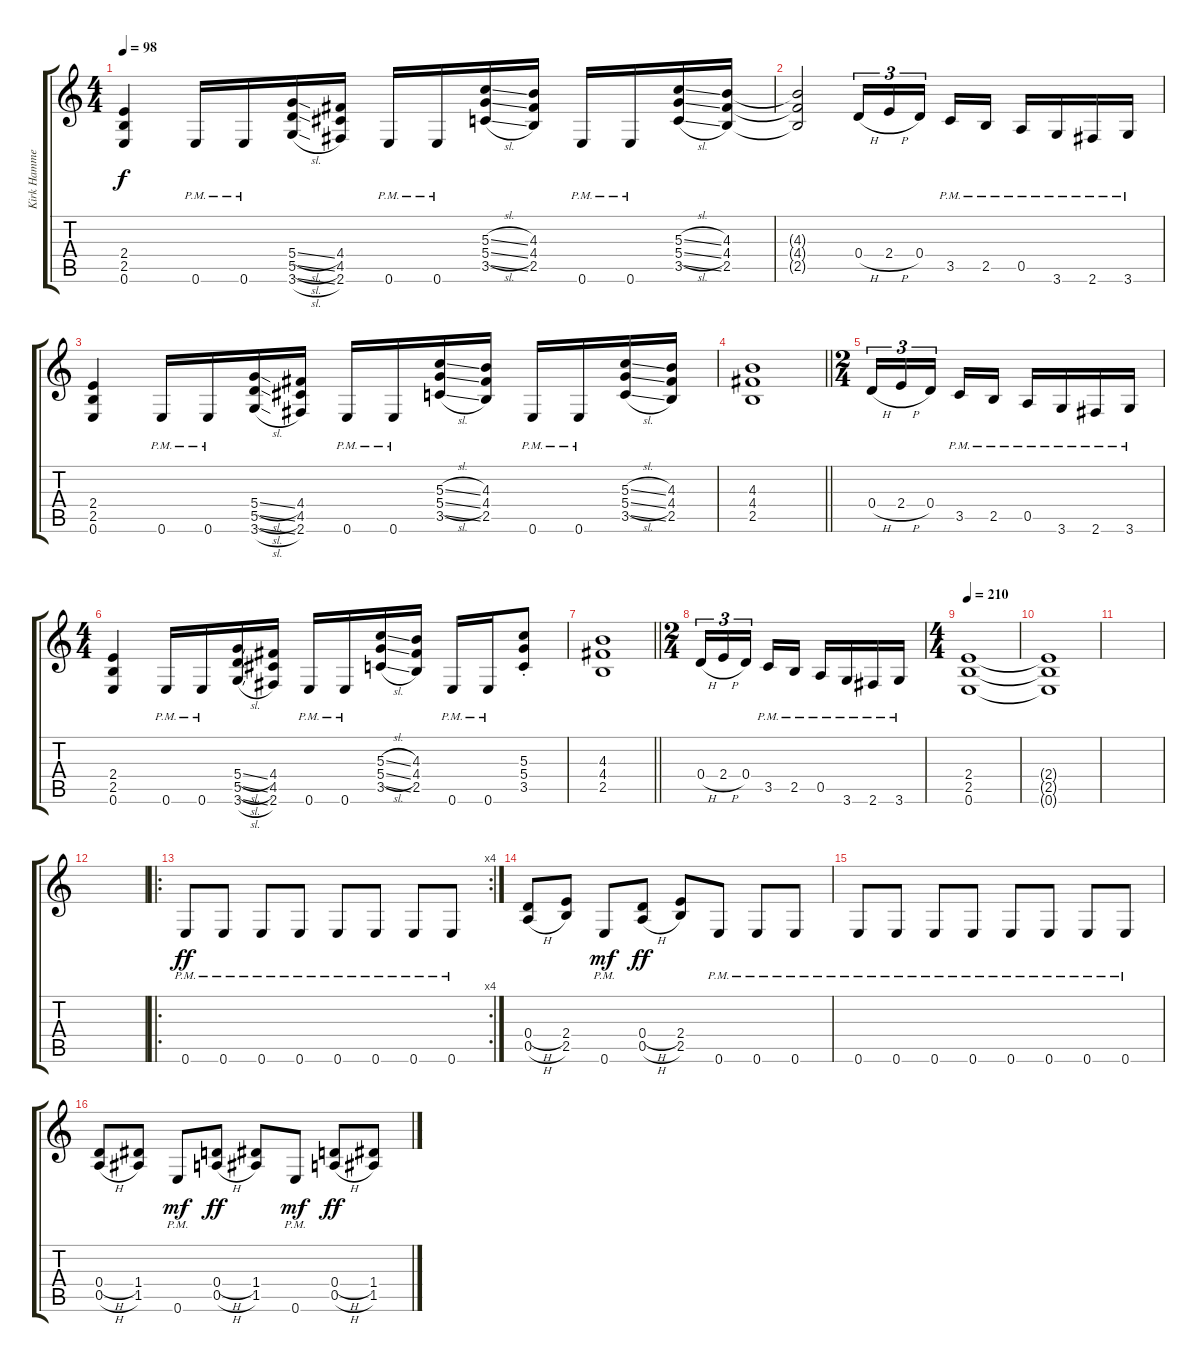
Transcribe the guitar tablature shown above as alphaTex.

\track ("Kirk Hammet" "Kirk Hamme") {instrument electricguitarclean}
\staff {score tabs}
\tuning (E4 B3 G3 D3 A2 E2) {hide}
\ts (4 4)
\tempo 98
\clef g2
\ks c
(2.4 2.5 0.6).4{dy f} 0.6{pm}.16 0.6{pm}.16 (5.4{sl} 5.5{sl} 3.6{sl}).16 (4.4 4.5 2.6).16 0.6{pm}.16 0.6{pm}.16 (5.3{sl} 5.4{sl} 3.5{sl}).16 (4.3 4.4 2.5).16 0.6{pm}.16 0.6{pm}.16 (5.3{sl} 5.4{sl} 3.5{sl}).16 (4.3 4.4 2.5).16 |
(4.3{t} 4.4{t} 2.5{t}).2 0.4{h}.16{tu (3 2)} 2.4{h}.16{tu (3 2)} 0.4.16{tu (3 2) beam splitsecondary} 3.5{pm}.16 2.5{pm}.16 0.5{pm}.16 3.6{pm}.16 2.6{pm}.16 3.6{pm}.16 |
(2.4 2.5 0.6).4 0.6{pm}.16 0.6{pm}.16 (5.4{sl} 5.5{sl} 3.6{sl}).16 (4.4 4.5 2.6).16 0.6{pm}.16 0.6{pm}.16 (5.3{sl} 5.4{sl} 3.5{sl}).16 (4.3 4.4 2.5).16 0.6{pm}.16 0.6{pm}.16 (5.3{sl} 5.4{sl} 3.5{sl}).16 (4.3 4.4 2.5).16 |
\barLineRight lightlight
(4.3 4.4 2.5).1 |
\ts (2 4)
0.4{h}.16{tu (3 2)} 2.4{h}.16{tu (3 2)} 0.4.16{tu (3 2) beam splitsecondary} 3.5{pm}.16 2.5{pm}.16 0.5{pm}.16 3.6{pm}.16 2.6{pm}.16 3.6{pm}.16 |
\ts (4 4)
(2.4 2.5 0.6).4 0.6{pm}.16 0.6{pm}.16 (5.4{sl} 5.5{sl} 3.6{sl}).16 (4.4 4.5 2.6).16 0.6{pm}.16 0.6{pm}.16 (5.3{sl} 5.4{sl} 3.5{sl}).16 (4.3 4.4 2.5).16 0.6{pm}.16 0.6{pm}.16 (5.3{st} 5.4{st} 3.5{st}).8 |
\barLineRight lightlight
(4.3 4.4 2.5).1 |
\ts (2 4)
0.4{h}.16{tu (3 2)} 2.4{h}.16{tu (3 2)} 0.4.16{tu (3 2) beam splitsecondary} 3.5{pm}.16 2.5{pm}.16 0.5{pm}.16 3.6{pm}.16 2.6{pm}.16 3.6{pm}.16 |
\ts (4 4)
\tempo 210
(2.4 2.5 0.6).1 |
(2.4{t} 2.5{t} 0.6{t}).1 |
|
|
\ro
\rc 4
0.6{pm}.8{dy ff} 0.6{pm}.8 0.6{pm}.8 0.6{pm}.8 0.6{pm}.8 0.6{pm}.8 0.6{pm}.8 0.6{pm}.8 |
(0.4{h} 0.5{h}).8 (2.4 2.5).8 0.6{pm}.8{dy mf} (0.4{h} 0.5{h}).8{dy ff} (2.4 2.5).8 0.6{pm}.8 0.6{pm}.8 0.6{pm}.8 |
0.6{pm}.8 0.6{pm}.8 0.6{pm}.8 0.6{pm}.8 0.6{pm}.8 0.6{pm}.8 0.6{pm}.8 0.6{pm}.8 |
(0.4{h} 0.5{h}).8 (1.4 1.5).8 0.6{pm}.8{dy mf} (0.4{h} 0.5{h}).8{dy ff} (1.4 1.5).8 0.6{pm}.8{dy mf} (0.4{h} 0.5{h}).8{dy ff} (1.4 1.5).8
